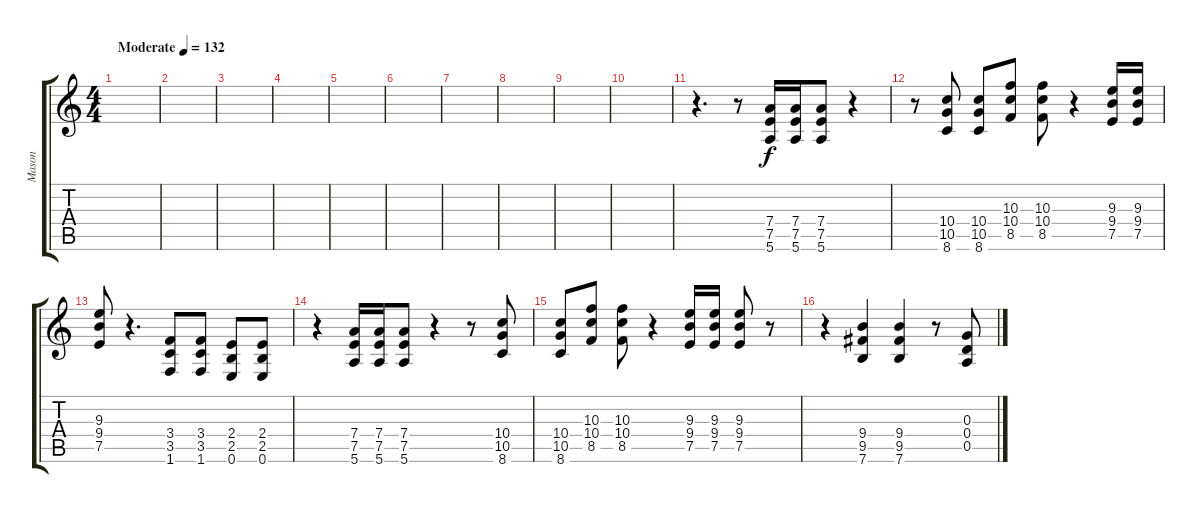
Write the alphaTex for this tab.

\track (" Mason" " Mason") {instrument electricguitarjazz}
\staff {score tabs}
\tuning (E4 B3 G3 D3 A2 E2) {hide}
\ts (4 4)
\tempo (132 "Moderate")
\clef g2
\ks c
|
|
|
|
|
|
|
|
|
|
r.4{d} r.8 (7.4 7.5 5.6).16 (7.4 7.5 5.6).16 (7.4 7.5 5.6).8 r.4 |
r.8 (10.4 10.5 8.6).8 (10.4 10.5 8.6).8 (10.3 10.4 8.5).8 (10.3 10.4 8.5).8 r.4 (9.3 9.4 7.5).16 (9.3 9.4 7.5).16 |
(9.3 9.4 7.5).8 r.4{d} (3.4 3.5 1.6).8 (3.4 3.5 1.6).8 (2.4 2.5 0.6).8 (2.4 2.5 0.6).8 |
r.4 (7.4 7.5 5.6).16 (7.4 7.5 5.6).16 (7.4 7.5 5.6).8 r.4 r.8 (10.4 10.5 8.6).8 |
(10.4 10.5 8.6).8 (10.3 10.4 8.5).8 (10.3 10.4 8.5).8 r.4 (9.3 9.4 7.5).16 (9.3 9.4 7.5).16 (9.3 9.4 7.5).8 r.8 |
r.4 (9.4 9.5 7.6).4 (9.4 9.5 7.6).4 r.8 (0.3 0.4 0.5).8
